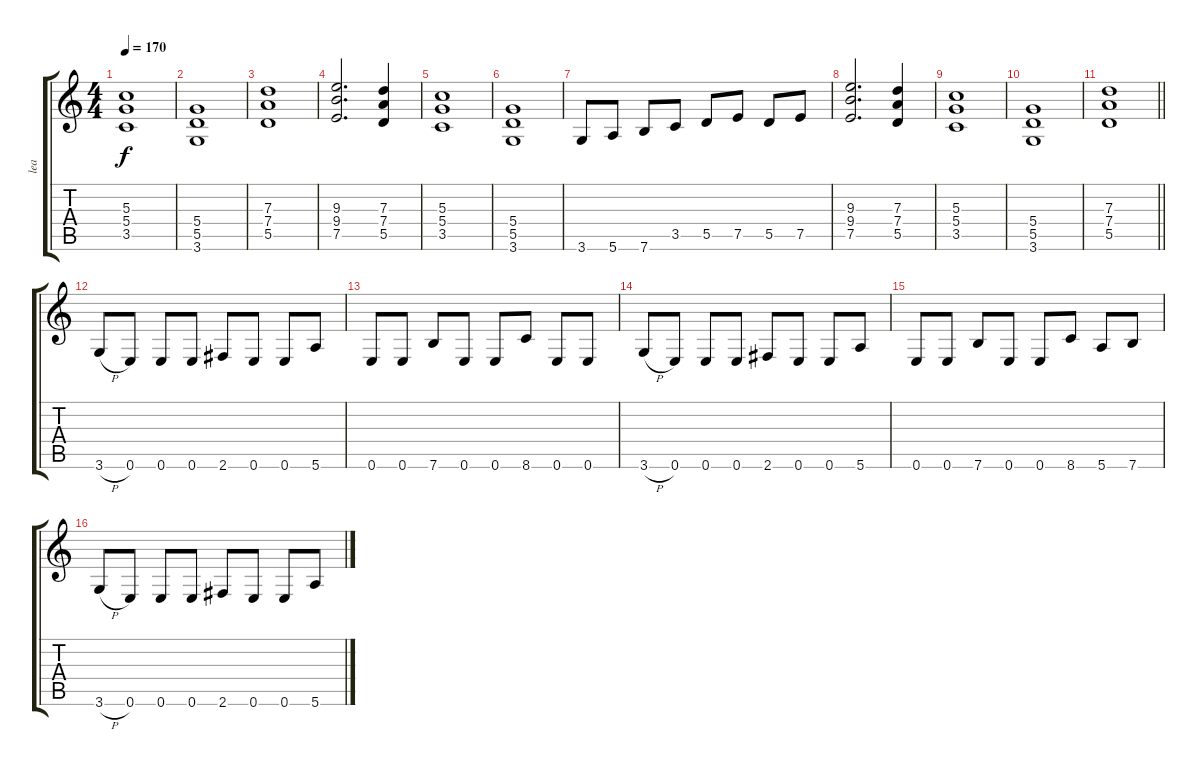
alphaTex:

\track ("lea" "lea") {instrument distortionguitar}
\staff {score tabs}
\tuning (E4 B3 G3 D3 A2 E2) {hide}
\ts (4 4)
\tempo 170
\clef g2
\ks c
(5.3 5.4 3.5).1{dy f} |
(5.4 5.5 3.6).1 |
(7.3 7.4 5.5).1 |
(9.3 9.4 7.5).2{d} (7.3 7.4 5.5).4 |
(5.3 5.4 3.5).1 |
(5.4 5.5 3.6).1 |
3.6.8 5.6.8 7.6.8 3.5.8 5.5.8 7.5.8 5.5.8 7.5.8 |
(9.3 9.4 7.5).2{d} (7.3 7.4 5.5).4 |
(5.3 5.4 3.5).1 |
(5.4 5.5 3.6).1 |
\barLineRight lightlight
(7.3 7.4 5.5).1 |
3.6{h}.8 0.6.8 0.6.8 0.6.8 2.6.8 0.6.8 0.6.8 5.6.8 |
0.6.8 0.6.8 7.6.8 0.6.8 0.6.8 8.6.8 0.6.8 0.6.8 |
3.6{h}.8 0.6.8 0.6.8 0.6.8 2.6.8 0.6.8 0.6.8 5.6.8 |
0.6.8 0.6.8 7.6.8 0.6.8 0.6.8 8.6.8 5.6.8 7.6.8 |
3.6{h}.8 0.6.8 0.6.8 0.6.8 2.6.8 0.6.8 0.6.8 5.6.8
